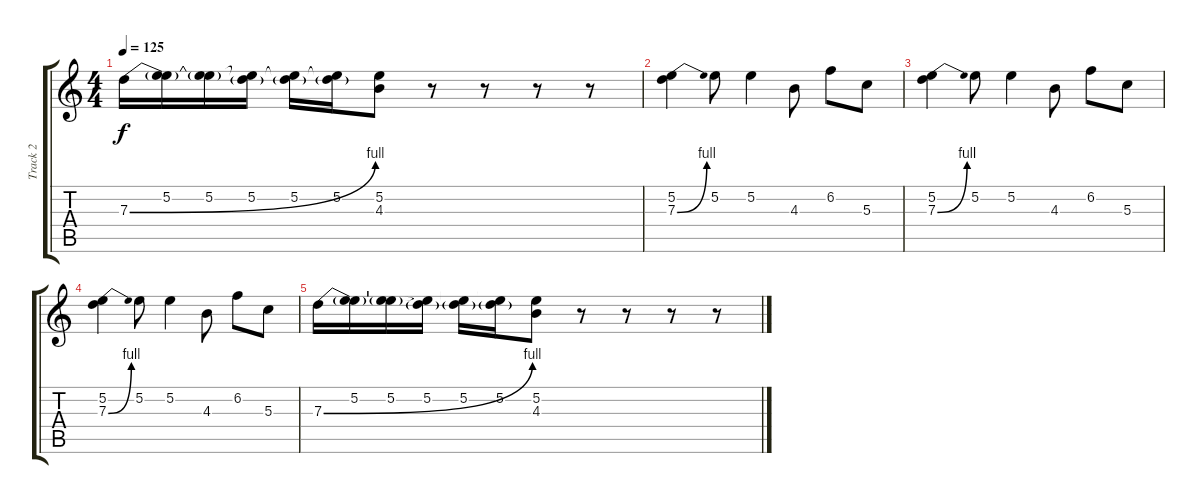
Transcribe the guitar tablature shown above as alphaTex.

\track ("Track 2" "Track 2") {instrument distortionguitar}
\staff {score tabs}
\tuning (E4 B3 G3 D3 A2 E2) {hide}
\ts (4 4)
\tempo 125
\clef g2
\ks c
7.3{be (bend 0 0 60 4)}.16{dy f} (5.2 7.3{t}).16 (5.2 7.3{t}).16 (5.2 7.3{t}).16 (5.2 7.3{t}).16 (5.2 7.3{t}).16 (5.2 4.3).8 r.8 r.8 r.8 r.8 |
(5.2 7.3{be (bend 0 0 60 4)}).4 5.2.8 5.2.4 4.3.8 6.2.8 5.3.8 |
(5.2 7.3{be (bend 0 0 60 4)}).4 5.2.8 5.2.4 4.3.8 6.2.8 5.3.8 |
(5.2 7.3{be (bend 0 0 60 4)}).4 5.2.8 5.2.4 4.3.8 6.2.8 5.3.8 |
7.3{be (bend 0 0 60 4)}.16 (5.2 7.3{t}).16 (5.2 7.3{t}).16 (5.2 7.3{t}).16 (5.2 7.3{t}).16 (5.2 7.3{t}).16 (5.2 4.3).8 r.8 r.8 r.8 r.8
